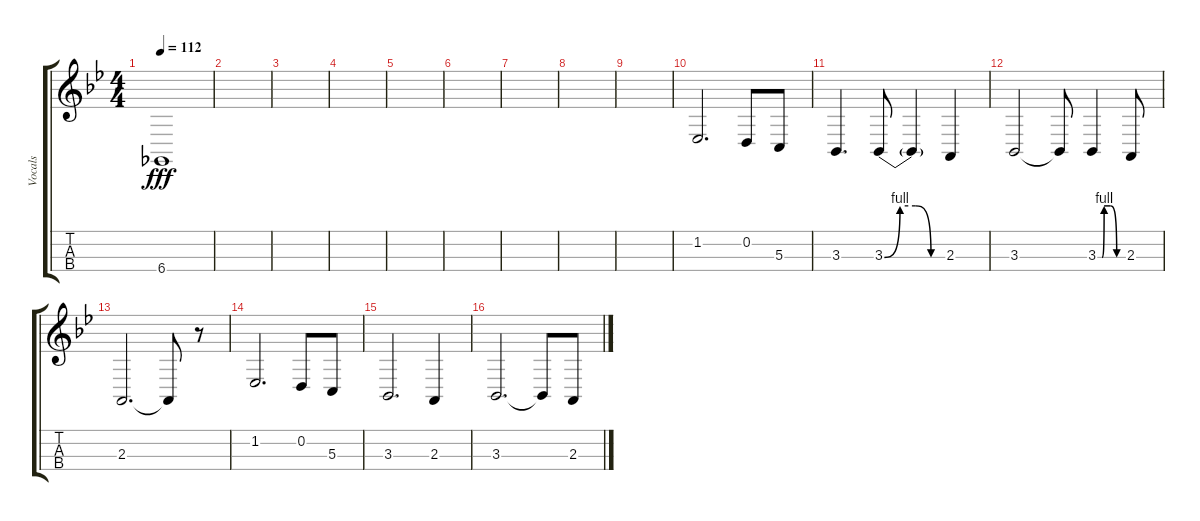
\track ("Vocals" "Vocals") {instrument cello}
\staff {score tabs}
\tuning (A3 D3 G2 C2) {hide}
\ts (4 4)
\tempo 112
\clef g2
\ks bb
6.4.1{dy fff} |
|
|
|
|
|
|
|
|
1.2.2{d} 0.2.8 5.3.8 |
3.3.4{d} 3.3{be (custom 0 0 15 4 30 4 45 0 60 0)}.8 3.3{t}.4 2.3.4 |
3.3.2 3.3{t}.8 3.3{be (custom 0 0 10 0 15 4 30 4 45 0 60 0)}.4 2.3.8 |
2.3.2{d} 2.3{t}.8 r.8 |
1.2.2{d} 0.2.8 5.3.8 |
3.3.2{d} 2.3.4 |
3.3.2{d} 3.3{t}.8 2.3.8
